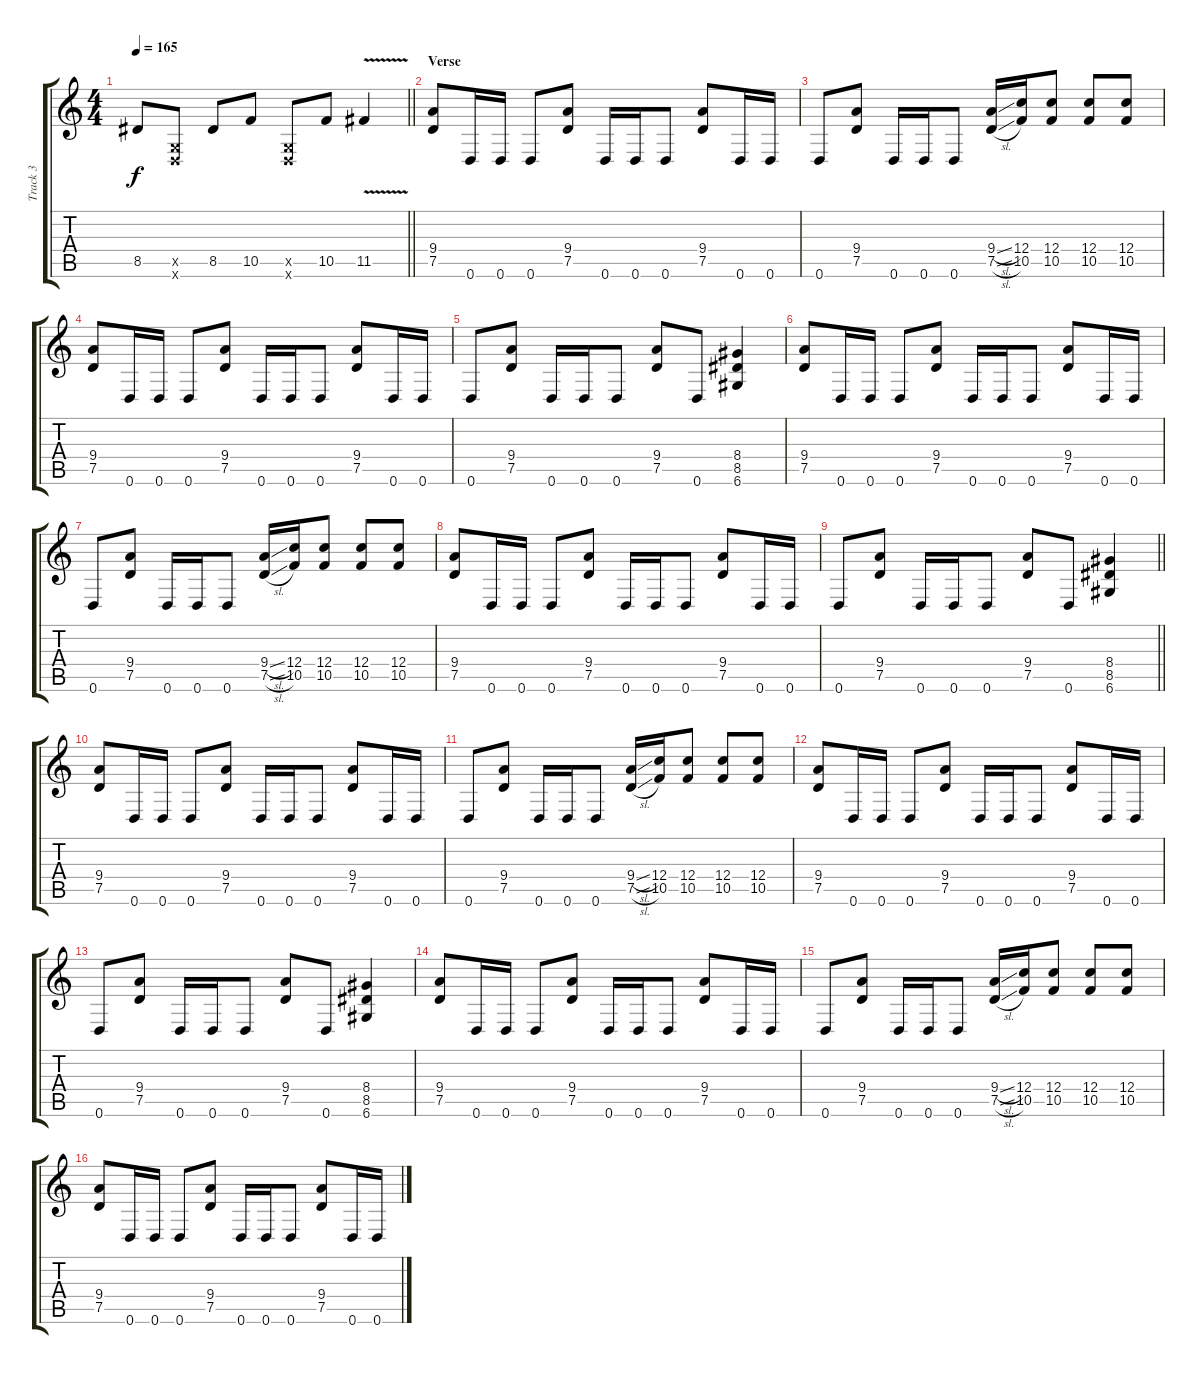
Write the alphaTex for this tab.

\track ("Track 3" "Track 3") {instrument overdrivenguitar}
\staff {score tabs}
\tuning (D4 A3 F3 C3 G2 D2) {hide}
\ts (4 4)
\tempo 165
\clef g2
\barLineRight lightlight
\ks c
8.5.8{dy f} (0.5{x} 0.6{x}).8 8.5.8 10.5.8 (0.5{x} 0.6{x}).8 10.5.8 11.5{v}.4 |
\section ("" "Verse")
(9.4 7.5).8 0.6.16 0.6.16 0.6.8 (9.4 7.5).8 0.6.16 0.6.16 0.6.8 (9.4 7.5).8 0.6.16 0.6.16 |
0.6.8 (9.4 7.5).8 0.6.16 0.6.16 0.6.8 (9.4{sl} 7.5{sl}).16 (12.4 10.5).16 (12.4 10.5).8 (12.4 10.5).8 (12.4 10.5).8 |
(9.4 7.5).8 0.6.16 0.6.16 0.6.8 (9.4 7.5).8 0.6.16 0.6.16 0.6.8 (9.4 7.5).8 0.6.16 0.6.16 |
0.6.8 (9.4 7.5).8 0.6.16 0.6.16 0.6.8 (9.4 7.5).8 0.6.8 (8.4 8.5 6.6).4 |
(9.4 7.5).8 0.6.16 0.6.16 0.6.8 (9.4 7.5).8 0.6.16 0.6.16 0.6.8 (9.4 7.5).8 0.6.16 0.6.16 |
0.6.8 (9.4 7.5).8 0.6.16 0.6.16 0.6.8 (9.4{sl} 7.5{sl}).16 (12.4 10.5).16 (12.4 10.5).8 (12.4 10.5).8 (12.4 10.5).8 |
(9.4 7.5).8 0.6.16 0.6.16 0.6.8 (9.4 7.5).8 0.6.16 0.6.16 0.6.8 (9.4 7.5).8 0.6.16 0.6.16 |
\barLineRight lightlight
0.6.8 (9.4 7.5).8 0.6.16 0.6.16 0.6.8 (9.4 7.5).8 0.6.8 (8.4 8.5 6.6).4 |
(9.4 7.5).8 0.6.16 0.6.16 0.6.8 (9.4 7.5).8 0.6.16 0.6.16 0.6.8 (9.4 7.5).8 0.6.16 0.6.16 |
0.6.8 (9.4 7.5).8 0.6.16 0.6.16 0.6.8 (9.4{sl} 7.5{sl}).16 (12.4 10.5).16 (12.4 10.5).8 (12.4 10.5).8 (12.4 10.5).8 |
(9.4 7.5).8 0.6.16 0.6.16 0.6.8 (9.4 7.5).8 0.6.16 0.6.16 0.6.8 (9.4 7.5).8 0.6.16 0.6.16 |
0.6.8 (9.4 7.5).8 0.6.16 0.6.16 0.6.8 (9.4 7.5).8 0.6.8 (8.4 8.5 6.6).4 |
(9.4 7.5).8 0.6.16 0.6.16 0.6.8 (9.4 7.5).8 0.6.16 0.6.16 0.6.8 (9.4 7.5).8 0.6.16 0.6.16 |
0.6.8 (9.4 7.5).8 0.6.16 0.6.16 0.6.8 (9.4{sl} 7.5{sl}).16 (12.4 10.5).16 (12.4 10.5).8 (12.4 10.5).8 (12.4 10.5).8 |
(9.4 7.5).8 0.6.16 0.6.16 0.6.8 (9.4 7.5).8 0.6.16 0.6.16 0.6.8 (9.4 7.5).8 0.6.16 0.6.16
